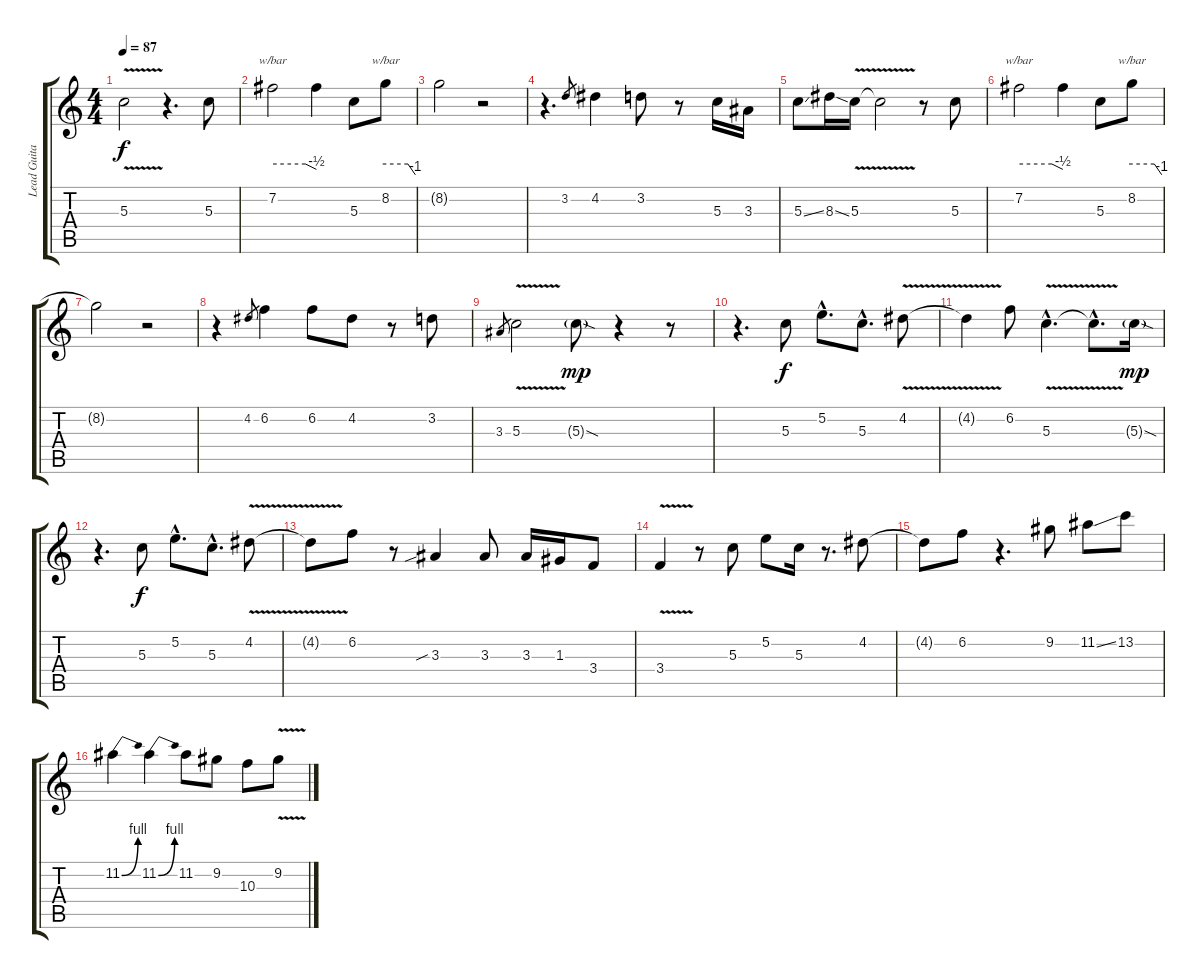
\track ("Lead Guitar" "Lead Guita") {instrument distortionguitar}
\staff {score tabs}
\tuning (E4 B3 G3 D3 A2 E2) {hide}
\ts (4 4)
\tempo 87
\clef g2
\ks c
5.3{v}.2{dy f} r.4{d} 5.3.8 |
7.2.2{tbe (custom default 0 0 45 0 60 -2)} 7.2{t}.4 5.3.8 8.2.8{tbe (custom default 0 0 45 0 60 -4)} |
8.2{t}.2 r.2 |
r.4{d} 3.2.8{gr} 4.2.4 3.2.8 r.8 5.3.16 3.3.16 |
5.3{ss}.8 8.3{ss}.16 5.3{v}.16 5.3{t}.2 r.8 5.3.8 |
7.2.2{tbe (custom default 0 0 45 0 60 -2)} 7.2{t}.4 5.3.8 8.2.8{tbe (custom default 0 0 45 0 60 -4)} |
8.2{t}.2 r.2 |
r.4 4.2.8{gr} 6.2.4 6.2.8 4.2.8 r.8 3.2.8 |
3.3.8{gr} 5.3{v}.2 5.3{sod g}.8{dy mp} r.4 r.8 |
r.4{d} 5.3.8{dy f} 5.2{hac}.8{d} 5.3{hac}.8{d} 4.2{v}.8 |
4.2{t}.4 6.2.8 5.3{v hac}.4{d} 5.3{hac t}.8{d} 5.3{sod g}.16{dy mp} |
r.4{d} 5.3.8{dy f} 5.2{hac}.8{d} 5.3{hac}.8{d} 4.2{v}.8 |
4.2{t}.8 6.2.8 r.8 3.3{sib}.4 3.3.8 3.3.16 1.3.16 3.4.8 |
3.4{v}.4 r.8 5.3.8 5.2.8 5.3.16 r.8{d} 4.2.8 |
4.2{t}.8 6.2.8 r.4{d} 9.2.8 11.2{ss}.8 13.2.8 |
11.2{be (bend 0 0 60 4)}.4 11.2{be (bend 0 0 60 4)}.4 11.2.8 9.2.8 10.3.8 9.2{v}.8
